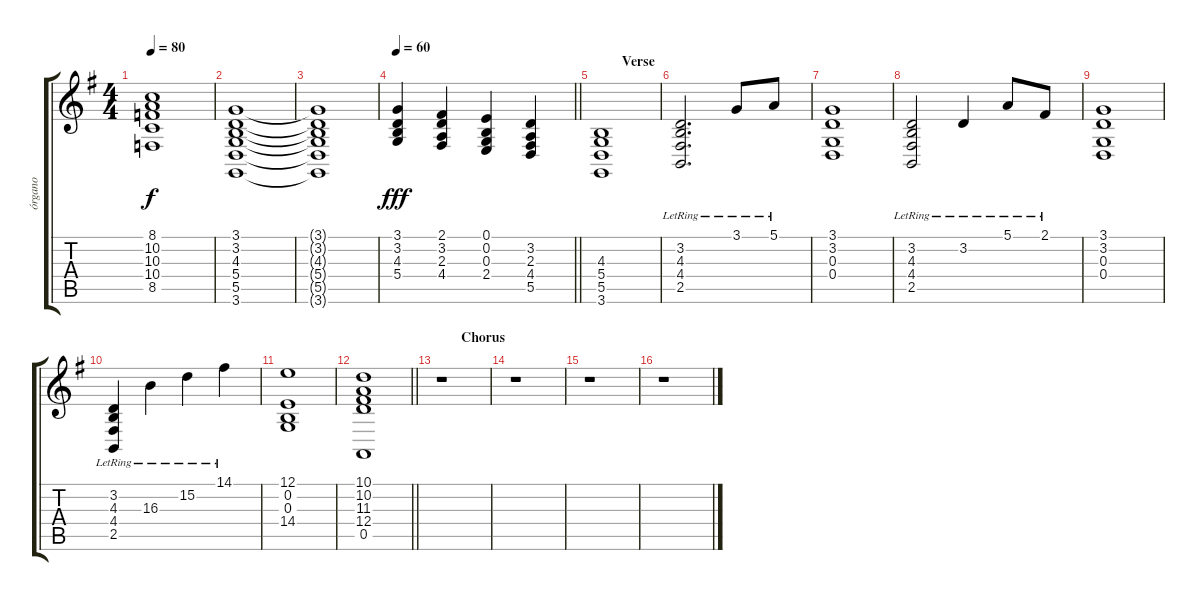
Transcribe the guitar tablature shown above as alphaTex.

\track ("órgano" "órgano") {instrument churchorgan}
\staff {score tabs}
\tuning (E4 B3 G3 D3 A2 E2) {hide}
\ts (4 4)
\tempo 80
\clef g2
\ks g
(8.1 10.2 10.3 10.4 8.5).1{dy f} |
(3.1 3.2 4.3 5.4 5.5 3.6).1 |
(3.1{t} 3.2{t} 4.3{t} 5.4{t} 5.5{t} 3.6{t}).1 |
\tempo 60
\barLineRight lightlight
(3.1 3.2 4.3 5.4).4{dy fff} (2.1 3.2 2.3 4.4).4 (0.1 0.2 0.3 2.4).4 (3.2 2.3 4.4 5.5).4 |
\section ("" "        Verse")
(4.3 5.4 5.5 3.6).1 |
(3.2{lr} 4.3{lr} 4.4{lr} 2.5{lr}).2{d} 3.1{lr}.8 5.1{lr}.8 |
(3.1 3.2 0.3 0.4).1 |
(3.2{lr} 4.3{lr} 4.4{lr} 2.5{lr}).2 3.2{lr}.4 5.1{lr}.8 2.1{lr}.8 |
(3.1 3.2 0.3 0.4).1 |
(3.2{lr} 4.3{lr} 4.4{lr} 2.5{lr}).4 16.3{lr}.4 15.2{lr}.4 14.1{lr}.4 |
(12.1 0.2 0.3 14.4).1 |
\barLineRight lightlight
(10.1 10.2 11.3 12.4 0.5).1 |
\section ("" "       Chorus")
r.1 |
r.1 |
r.1 |
r.1
